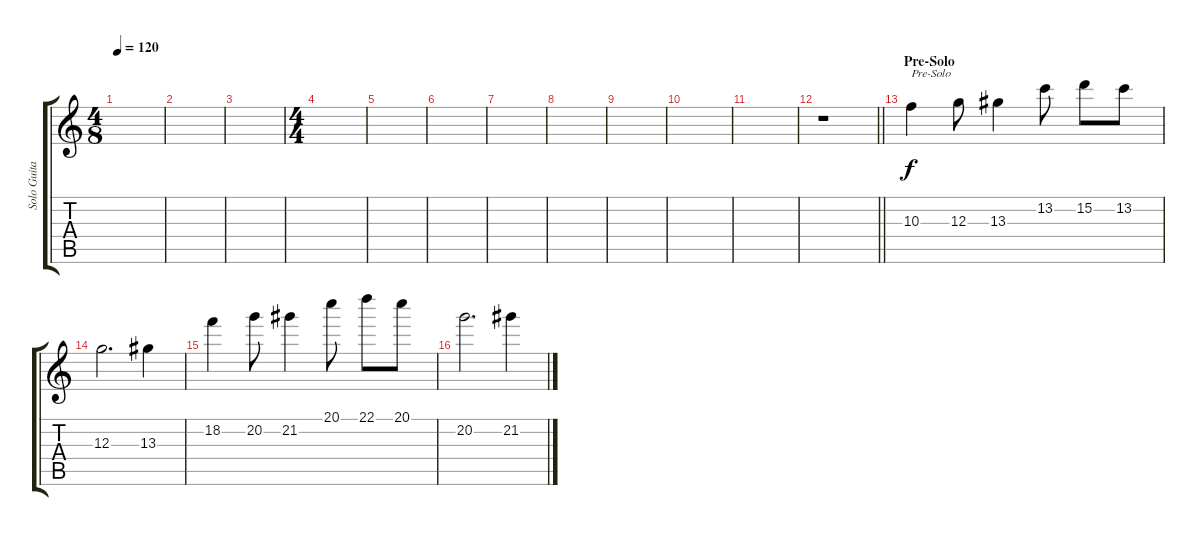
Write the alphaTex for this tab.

\track ("Solo Guitar" "Solo Guita") {instrument overdrivenguitar}
\staff {score tabs}
\tuning (E4 B3 G3 D3 A2 E2) {hide}
\ts (4 8)
\tempo 120
\clef g2
\ks c
|
|
|
\ts (4 4)
|
|
|
|
|
|
|
|
\barLineRight lightlight
r.1{volume 15} |
\section ("" "Pre-Solo")
10.3.4{txt "Pre-Solo" dy f} 12.3.8 13.3.4 13.2.8 15.2.8 13.2.8 |
12.3.2{d} 13.3.4 |
18.2.4 20.2.8 21.2.4 20.1.8 22.1.8 20.1.8 |
20.2.2{d} 21.2.4
